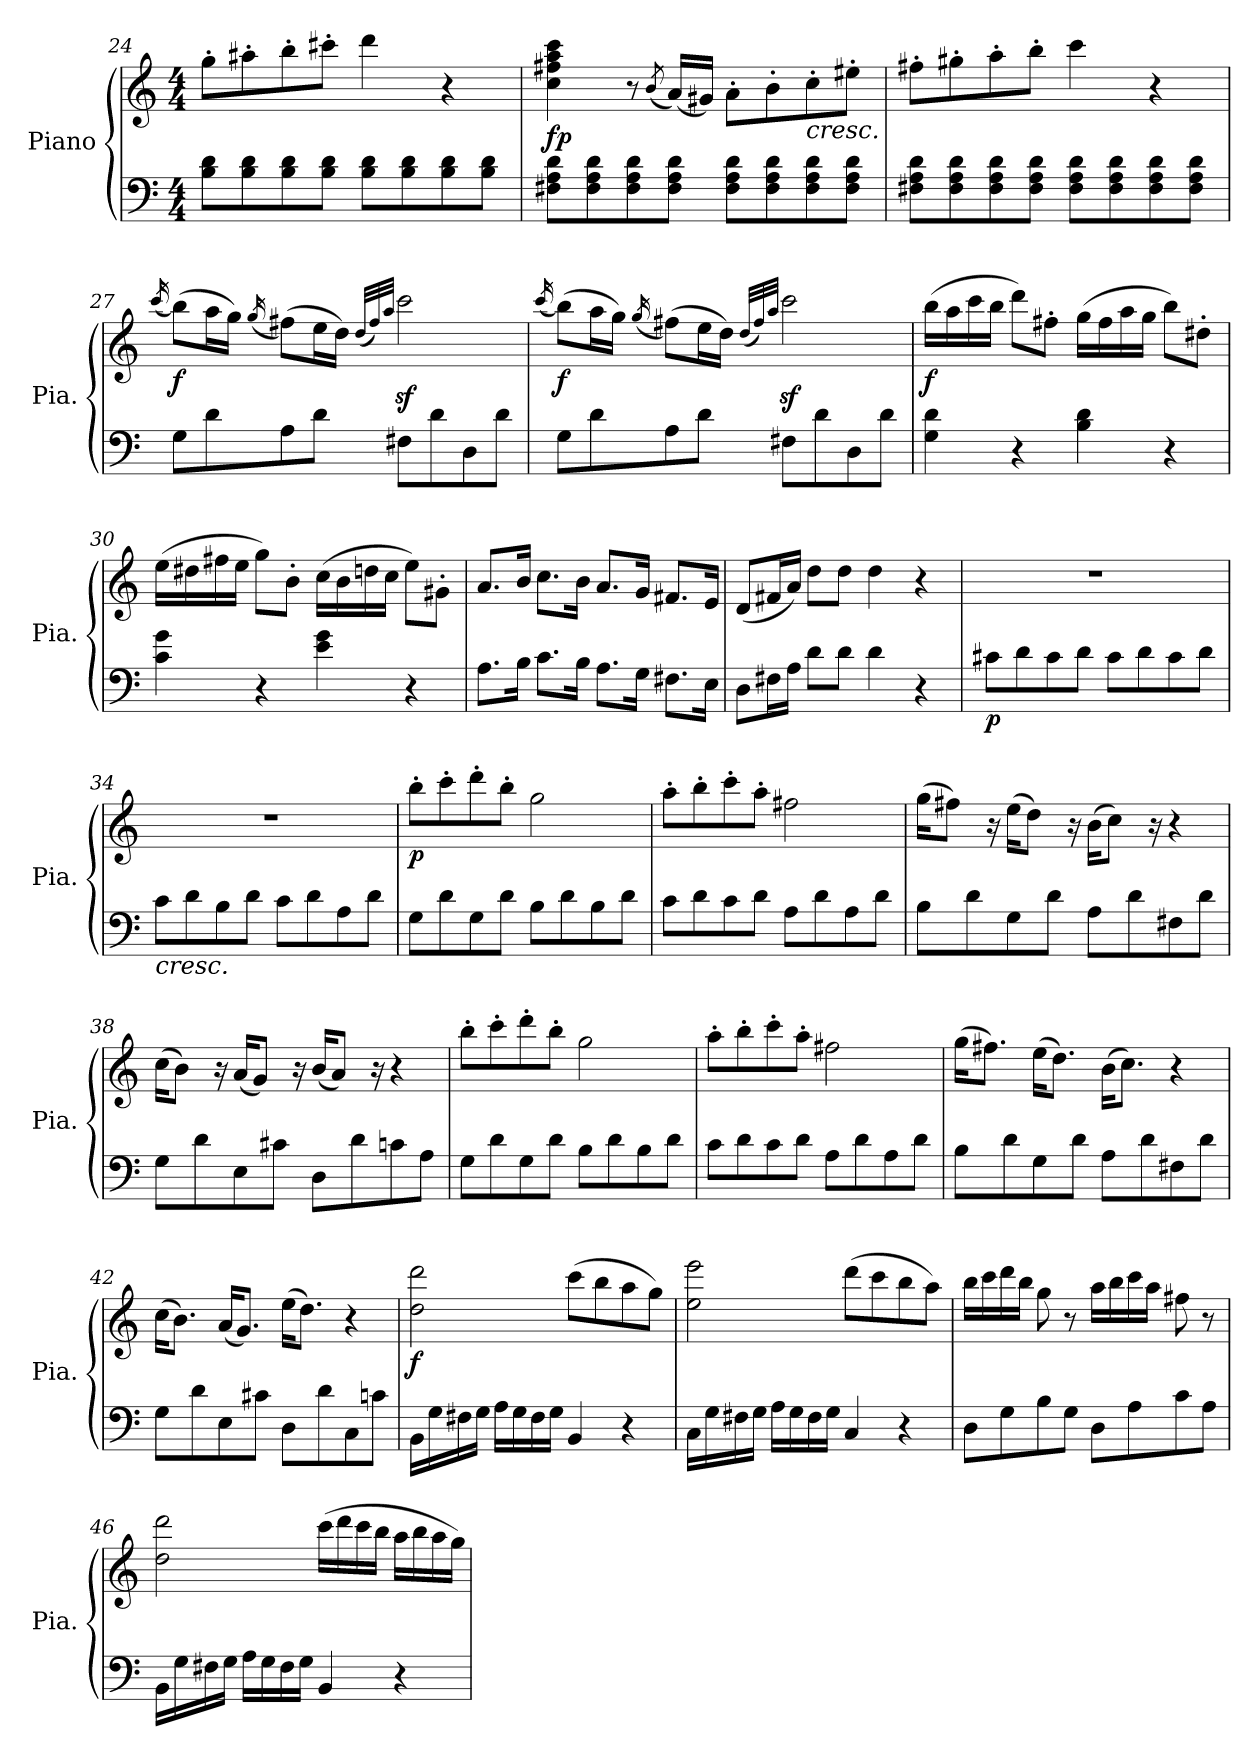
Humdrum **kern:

**kern	**kern	**dynam
*part1	*part1	*part1
*staff2	*staff1	*staff1/2
*I"Piano	*	*
*I'Pia.	*	*
!!LO:PB:g=z
*clefF4	*clefG2	*
*k[]	*k[]	*
*M4/4	*M4/4	*
=24	=24	=24
8B\ 8d\L	8gg'\L	.
8B\ 8d\	8aa#X'\	.
8B\ 8d\	8bb'\	.
8B\ 8d\J	8ccc#X'\J	.
8B\ 8d\L	4ddd\	.
8B\ 8d\	.	.
8B\ 8d\	4r	.
8B\ 8d\J	.	.
=25	=25	=25
!	!	!LO:DY:b
8F#X\ 8A\ 8d\L	4cc\ 4ff#X\ 4aa\ 4ccc\	fp
8F#\ 8A\ 8d\	.	.
8F#\ 8A\ 8d\	8r	.
.	(<8qb/	.
8F#\ 8A\ 8d\J	(<16a/LL)	.
.	16g#X/JJ)	.
8F#\ 8A\ 8d\L	8a'\L	.
8F#\ 8A\ 8d\	8b'\	.
!	!LO:TX:b:i:t=cresc.	!
8F#\ 8A\ 8d\	8cc'\	.
8F#\ 8A\ 8d\J	8ee#X'\J	.
=26	=26	=26
8F#X\ 8A\ 8d\L	8ff#X'\L	.
8F#\ 8A\ 8d\	8gg#X'\	.
8F#\ 8A\ 8d\	8aa'\	.
8F#\ 8A\ 8d\J	8bb'\J	.
8F#\ 8A\ 8d\L	4ccc\	.
8F#\ 8A\ 8d\	.	.
8F#\ 8A\ 8d\	4r	.
8F#\ 8A\ 8d\J	.	.
!!LO:LB:g=z
=27	=27	=27
.	(<16qccc/	.
!	!	!LO:DY:b
8G\L	(>8bb\L)	f
8d\	16aa\L	.
.	16gg\JJ)	.
.	(<16qgg/	.
8A\	(>8ff#X\L)	.
8d\J	16ee\L	.
.	16dd\JJ)	.
.	(<32qdd/LLL	.
.	32qff#/)	.
.	32qaa/JJJ	.
8F#X\L	2cccz<\	.
8d\	.	.
8D\	.	.
8d\J	.	.
=28	=28	=28
.	(<16qccc/	.
!	!	!LO:DY:b
8G\L	(>8bb\L)	f
8d\	16aa\L	.
.	16gg\JJ)	.
.	(<16qgg/	.
8A\	(>8ff#X\L)	.
8d\J	16ee\L	.
.	16dd\JJ)	.
.	(<32qdd/LLL	.
.	32qff#/)	.
.	32qaa/JJJ	.
8F#X\L	2cccz<\	.
8d\	.	.
8D\	.	.
8d\J	.	.
=29	=29	=29
!	!	!LO:DY:b
4G\ 4d\	(>16bb\LL	f
.	16aa\	.
.	16ccc\	.
.	16bb\JJ	.
4r	8ddd\L)	.
.	8ff#X'\J	.
4B\ 4d\	(>16gg\LL	.
.	16ff#\	.
.	16aa\	.
.	16gg\JJ	.
4r	8bb\L)	.
.	8dd#X'\J	.
!!LO:LB:g=z
=30	=30	=30
4c\ 4g\	(>16ee\LL	.
.	16dd#X\	.
.	16ff#X\	.
.	16ee\JJ	.
4r	8gg\L)	.
.	8b'\J	.
4e\ 4g\	(>16cc\LL	.
.	16b\	.
.	16ddn\	.
.	16cc\JJ	.
4r	8ee\L)	.
.	8g#X'\J	.
=31	=31	=31
8.A\L	8.a/L	.
16B\Jk	16b/Jk	.
8.c\L	8.cc\L	.
16B\Jk	16b\Jk	.
8.A\L	8.a/L	.
16G\Jk	16g/Jk	.
8.F#X\L	8.f#X/L	.
16E\Jk	16e/Jk	.
=32	=32	=32
8D\L	(<8d/L	.
16F#X\L	16f#X/L	.
16A\JJ	16a/JJ)	.
8d\L	8dd\L	.
8d\J	8dd\J	.
4d\	4dd\	.
4r	4r	.
=33	=33	=33
!	!	!LO:DY:b=2
8c#X\L	1r	p
8d\	.	.
8c#\	.	.
8d\J	.	.
8c#\L	.	.
8d\	.	.
8c#\	.	.
8d\J	.	.
!!LO:LB:g=z
=34	=34	=34
!LO:TX:b:i:t=cresc.	!	!
8c\L	1r	.
8d\	.	.
8B\	.	.
8d\J	.	.
8c\L	.	.
8d\	.	.
8A\	.	.
8d\J	.	.
=35	=35	=35
!	!	!LO:DY:b
8G\L	8bb'\L	p
8d\	8ccc'\	.
8G\	8ddd'\	.
8d\J	8bb'\J	.
8B\L	2gg\	.
8d\	.	.
8B\	.	.
8d\J	.	.
=36	=36	=36
8c\L	8aa'\L	.
8d\	8bb'\	.
8c\	8ccc'\	.
8d\J	8aa'\J	.
8A\L	2ff#X\	.
8d\	.	.
8A\	.	.
8d\J	.	.
=37	=37	=37
8B\L	(>16gg\KL	.
.	8ff#X\J)	.
8d\	.	.
.	16r	.
8G\	(>16ee\KL	.
.	8dd\J)	.
8d\J	.	.
.	16r	.
8A\L	(>16b\KL	.
.	8cc\J)	.
8d\	.	.
.	16r	.
8F#X\	4r	.
8d\J	.	.
!!LO:LB:g=z
=38	=38	=38
8G\L	(>16cc\KL	.
.	8b\J)	.
8d\	.	.
.	16r	.
8E\	(<16a/KL	.
.	8g/J)	.
8c#X\J	.	.
.	16r	.
8D\L	(<16b/KL	.
.	8a/J)	.
8d\	.	.
.	16r	.
8cn\	4r	.
8A\J	.	.
=39	=39	=39
8G\L	8bb'\L	.
8d\	8ccc'\	.
8G\	8ddd'\	.
8d\J	8bb'\J	.
8B\L	2gg\	.
8d\	.	.
8B\	.	.
8d\J	.	.
=40	=40	=40
8c\L	8aa'\L	.
8d\	8bb'\	.
8c\	8ccc'\	.
8d\J	8aa'\J	.
8A\L	2ff#X\	.
8d\	.	.
8A\	.	.
8d\J	.	.
=41	=41	=41
8B\L	(>16gg\KL	.
.	8.ff#X\J)	.
8d\	.	.
8G\	(>16ee\KL	.
.	8.dd\J)	.
8d\J	.	.
8A\L	(>16b\KL	.
.	8.cc\J)	.
8d\	.	.
8F#X\	4r	.
8d\J	.	.
!!LO:LB:g=z
=42	=42	=42
8G\L	(>16cc\KL	.
.	8.b\J)	.
8d\	.	.
8E\	(<16a/KL	.
.	8.g/J)	.
8c#X\J	.	.
8D\L	(>16ee\KL	.
.	8.dd\J)	.
8d\	.	.
8C\	4r	.
8cn\J	.	.
=43	=43	=43
!	!	!LO:DY:b
16BB\LL	2dd\ 2ddd\	f
16G\	.	.
16F#X\	.	.
16G\JJ	.	.
16A\LL	.	.
16G\	.	.
16F#\	.	.
16G\JJ	.	.
4BB/	(>8ccc\L	.
.	8bb\	.
4r	8aa\	.
.	8gg\J)	.
=44	=44	=44
16C\LL	2ee\ 2eee\	.
16G\	.	.
16F#X\	.	.
16G\JJ	.	.
16A\LL	.	.
16G\	.	.
16F#\	.	.
16G\JJ	.	.
4C/	(>8ddd\L	.
.	8ccc\	.
4r	8bb\	.
.	8aa\J)	.
!!LO:PB:g=z
=45	=45	=45
8D\L	16bb\LL	.
.	16ccc\	.
8G\	16ddd\	.
.	16bb\JJ	.
8B\	8gg\	.
8G\J	8r	.
8D\L	16aa\LL	.
.	16bb\	.
8A\	16ccc\	.
.	16aa\JJ	.
8c\	8ff#X\	.
8A\J	8r	.
=46	=46	=46
16BB\LL	2dd\ 2ddd\	.
16G\	.	.
16F#X\	.	.
16G\JJ	.	.
16A\LL	.	.
16G\	.	.
16F#\	.	.
16G\JJ	.	.
4BB/	(>16ccc\LL	.
.	16ddd\	.
.	16ccc\	.
.	16bb\JJ	.
4r	16aa\LL	.
.	16bb\	.
.	16aa\	.
.	16gg\JJ)	.
=	=	=
*-	*-	*-
